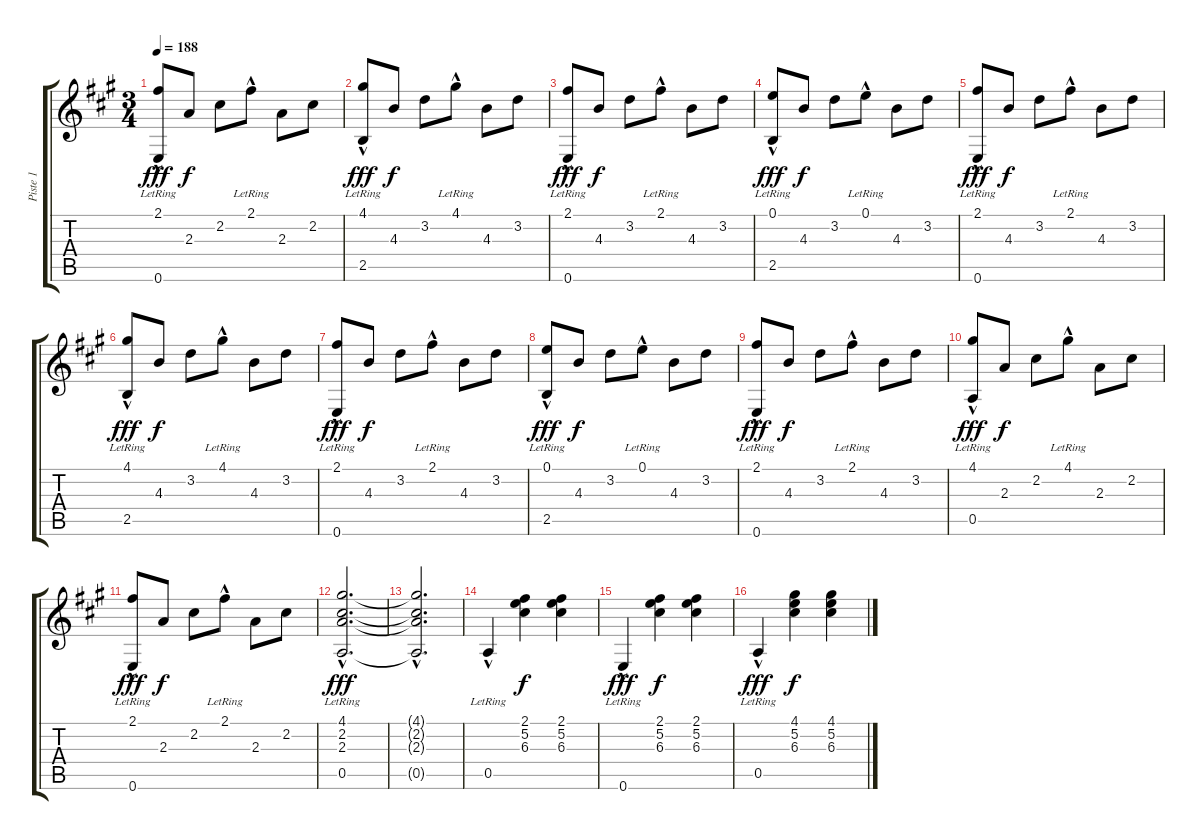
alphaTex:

\track ("Piste 1" "Piste 1") {instrument acousticguitarsteel}
\staff {score tabs}
\tuning (E4 B3 G3 D3 A2 E2) {hide}
\ts (3 4)
\tempo 188
\clef g2
\ks a
(2.1{hac lr} 0.6{hac lr}).8{dy fff} 2.3.8{dy f} 2.2.8 2.1{hac lr}.8 2.3.8 2.2.8 |
(4.1{hac lr} 2.5{hac lr}).8{dy fff} 4.3.8{dy f} 3.2.8 4.1{hac lr}.8 4.3.8 3.2.8 |
(2.1{hac lr} 0.6{hac lr}).8{dy fff} 4.3.8{dy f} 3.2.8 2.1{hac lr}.8 4.3.8 3.2.8 |
(0.1{hac lr} 2.5{hac lr}).8{dy fff} 4.3.8{dy f} 3.2.8 0.1{hac lr}.8 4.3.8 3.2.8 |
(2.1{hac lr} 0.6{hac lr}).8{dy fff} 4.3.8{dy f} 3.2.8 2.1{hac lr}.8 4.3.8 3.2.8 |
(4.1{hac lr} 2.5{hac lr}).8{dy fff} 4.3.8{dy f} 3.2.8 4.1{hac lr}.8 4.3.8 3.2.8 |
(2.1{hac lr} 0.6{hac lr}).8{dy fff} 4.3.8{dy f} 3.2.8 2.1{hac lr}.8 4.3.8 3.2.8 |
(0.1{hac lr} 2.5{hac lr}).8{dy fff} 4.3.8{dy f} 3.2.8 0.1{hac lr}.8 4.3.8 3.2.8 |
(2.1{hac lr} 0.6{hac lr}).8{dy fff} 4.3.8{dy f} 3.2.8 2.1{hac lr}.8 4.3.8 3.2.8 |
(4.1{hac lr} 0.5{hac lr}).8{dy fff} 2.3.8{dy f} 2.2.8 4.1{hac lr}.8 2.3.8 2.2.8 |
(2.1{hac lr} 0.6{hac lr}).8{dy fff} 2.3.8{dy f} 2.2.8 2.1{hac lr}.8 2.3.8 2.2.8 |
(4.1{hac lr} 2.2{hac} 2.3{hac} 0.5{hac lr}).2{d dy fff} |
(4.1{hac t} 2.2{hac t} 2.3{hac t} 0.5{hac t}).2{d} |
0.5{hac lr}.4 (2.1 5.2 6.3).4{dy f} (2.1 5.2 6.3).4 |
0.6{hac lr}.4{dy fff} (2.1 5.2 6.3).4{dy f} (2.1 5.2 6.3).4 |
0.5{hac lr}.4{dy fff} (4.1 5.2 6.3).4{dy f} (4.1 5.2 6.3).4
